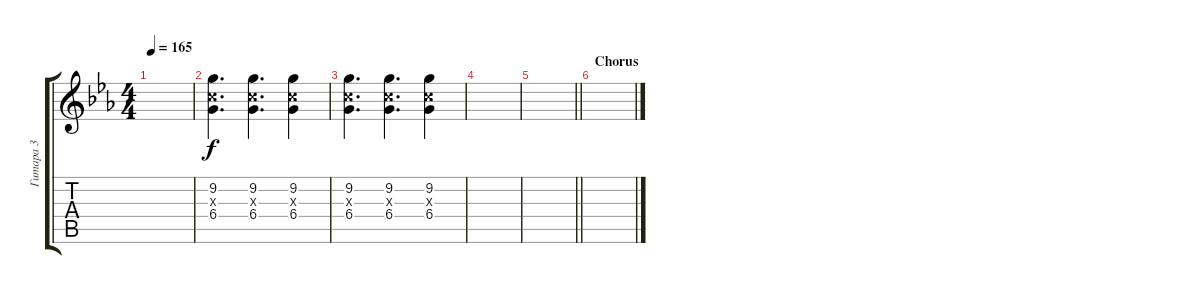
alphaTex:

\track ("Гитара 3" "Гитара 3") {instrument distortionguitar}
\staff {score tabs}
\tuning (Eb4 Bb3 Gb3 Db3 Ab2 Db2) {hide}
\ts (4 4)
\tempo 165
\clef g2
\ks cminor
|
(9.2 6.3{x} 6.4).4{d} (9.2 6.3{x} 6.4).4{d} (9.2 6.3{x} 6.4).4 |
(9.2 6.3{x} 6.4).4{d} (9.2 6.3{x} 6.4).4{d} (9.2 6.3{x} 6.4).4 |
|
\barLineRight lightlight
|
\section ("" "Chorus")
